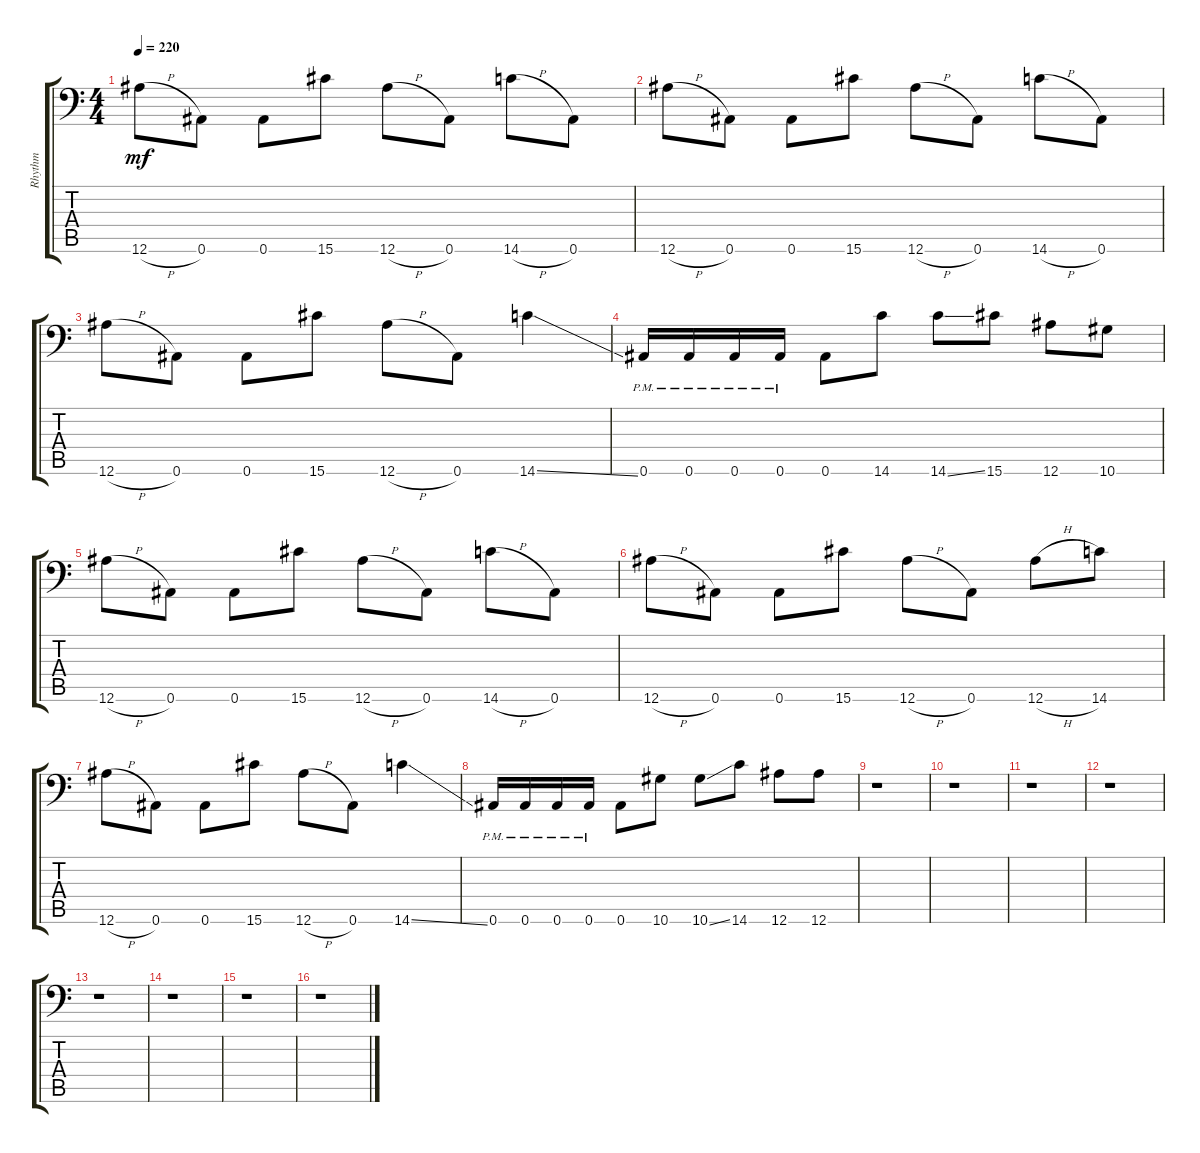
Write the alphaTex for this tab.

\track ("Rhythm" "Rhythm") {instrument distortionguitar}
\staff {score tabs}
\tuning (C4 G3 Eb3 Bb2 F2 Bb1) {hide}
\ts (4 4)
\tempo 220
\clef f4
\ks c
12.6{h}.8{dy mf} 0.6.8 0.6.8 15.6.8 12.6{h}.8 0.6.8 14.6{h}.8 0.6.8 |
12.6{h}.8 0.6.8 0.6.8 15.6.8 12.6{h}.8 0.6.8 14.6{h}.8 0.6.8 |
12.6{h}.8 0.6.8 0.6.8 15.6.8 12.6{h}.8 0.6.8 14.6{ss}.4 |
0.6{pm}.16 0.6{pm}.16 0.6{pm}.16 0.6{pm}.16 0.6.8 14.6.8 14.6{ss}.8 15.6.8 12.6.8 10.6.8 |
12.6{h}.8 0.6.8 0.6.8 15.6.8 12.6{h}.8 0.6.8 14.6{h}.8 0.6.8 |
12.6{h}.8 0.6.8 0.6.8 15.6.8 12.6{h}.8 0.6.8 12.6{h}.8 14.6.8 |
12.6{h}.8 0.6.8 0.6.8 15.6.8 12.6{h}.8 0.6.8 14.6{ss}.4 |
0.6{pm}.16 0.6{pm}.16 0.6{pm}.16 0.6{pm}.16 0.6.8 10.6.8 10.6{ss}.8 14.6.8 12.6.8 12.6.8 |
r.1 |
r.1 |
r.1 |
r.1 |
r.1 |
r.1 |
r.1 |
r.1
